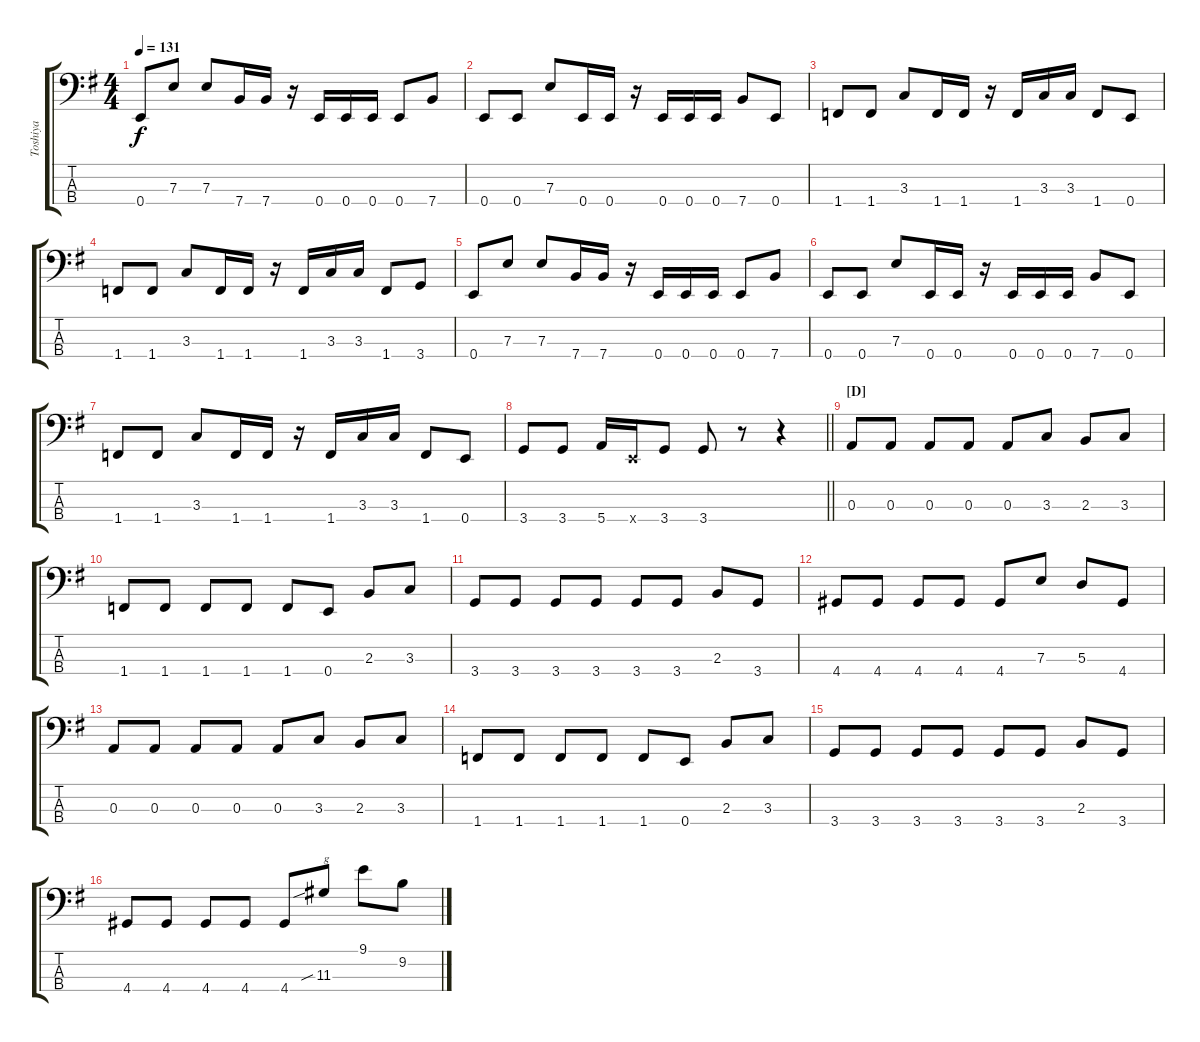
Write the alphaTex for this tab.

\track ("Toshiya" "Toshiya") {instrument electricbassfinger}
\staff {score tabs}
\tuning (G2 D2 A1 E1) {hide}
\ts (4 4)
\tempo 131
\clef f4
\ks eminor
0.4.8{dy f} 7.3.8 7.3.8 7.4.16 7.4.16 r.16 0.4.16 0.4.16 0.4.16 0.4.8 7.4.8 |
0.4.8 0.4.8 7.3.8 0.4.16 0.4.16 r.16 0.4.16 0.4.16 0.4.16 7.4.8 0.4.8 |
1.4.8 1.4.8 3.3.8 1.4.16 1.4.16 r.16 1.4.16 3.3.16 3.3.16 1.4.8 0.4.8 |
1.4.8 1.4.8 3.3.8 1.4.16 1.4.16 r.16 1.4.16 3.3.16 3.3.16 1.4.8 3.4.8 |
0.4.8 7.3.8 7.3.8 7.4.16 7.4.16 r.16 0.4.16 0.4.16 0.4.16 0.4.8 7.4.8 |
0.4.8 0.4.8 7.3.8 0.4.16 0.4.16 r.16 0.4.16 0.4.16 0.4.16 7.4.8 0.4.8 |
1.4.8 1.4.8 3.3.8 1.4.16 1.4.16 r.16 1.4.16 3.3.16 3.3.16 1.4.8 0.4.8 |
\barLineRight lightlight
3.4.8 3.4.8 5.4.16 0.4{x}.16 3.4.8 3.4.8 r.8 r.4 |
\section ("" "[D]")
0.3.8 0.3.8 0.3.8 0.3.8 0.3.8 3.3.8 2.3.8 3.3.8 |
1.4.8 1.4.8 1.4.8 1.4.8 1.4.8 0.4.8 2.3.8 3.3.8 |
3.4.8 3.4.8 3.4.8 3.4.8 3.4.8 3.4.8 2.3.8 3.4.8 |
4.4.8 4.4.8 4.4.8 4.4.8 4.4.8 7.3.8 5.3.8 4.4.8 |
0.3.8 0.3.8 0.3.8 0.3.8 0.3.8 3.3.8 2.3.8 3.3.8 |
1.4.8 1.4.8 1.4.8 1.4.8 1.4.8 0.4.8 2.3.8 3.3.8 |
3.4.8 3.4.8 3.4.8 3.4.8 3.4.8 3.4.8 2.3.8 3.4.8 |
4.4.8 4.4.8 4.4.8 4.4.8 4.4.8 11.3{sib}.8{txt "g"} 9.1.8 9.2.8
